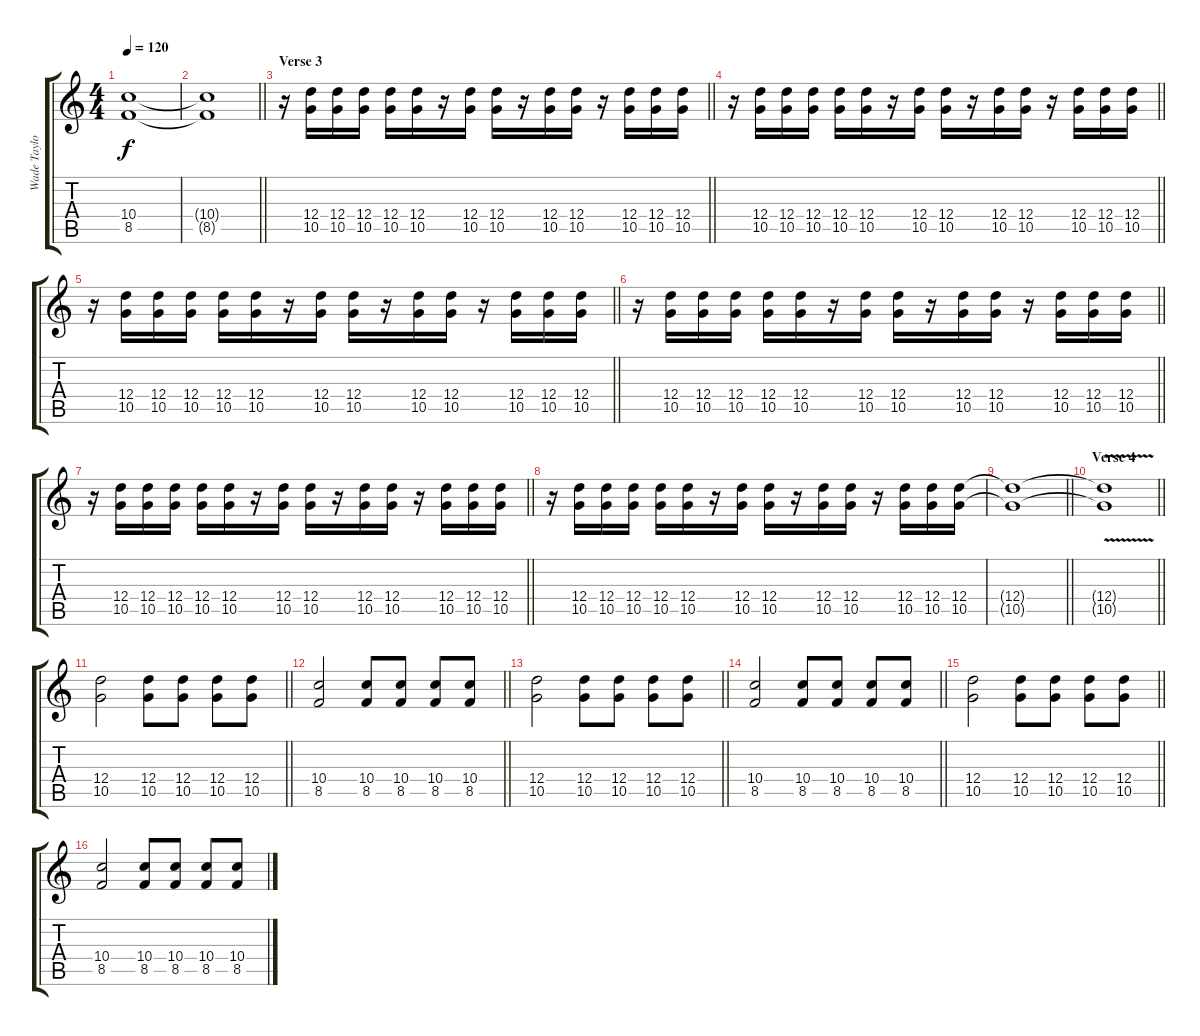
\track ("Wade Taylor" "Wade Taylo") {instrument electricguitarmuted}
\staff {score tabs}
\tuning (E4 B3 G3 D3 A2 E2) {hide}
\ts (4 4)
\tempo 120
\clef g2
\ks c
(10.4 8.5).1{dy f} |
\barLineRight lightlight
(10.4{t} 8.5{t}).1 |
\section ("" "Verse 3")
\barLineRight lightlight
r.16 (12.4 10.5).16 (12.4 10.5).16 (12.4 10.5).16 (12.4 10.5).16 (12.4 10.5).16 r.16 (12.4 10.5).16 (12.4 10.5).16 r.16 (12.4 10.5).16 (12.4 10.5).16 r.16 (12.4 10.5).16 (12.4 10.5).16 (12.4 10.5).16 |
\barLineRight lightlight
r.16 (12.4 10.5).16 (12.4 10.5).16 (12.4 10.5).16 (12.4 10.5).16 (12.4 10.5).16 r.16 (12.4 10.5).16 (12.4 10.5).16 r.16 (12.4 10.5).16 (12.4 10.5).16 r.16 (12.4 10.5).16 (12.4 10.5).16 (12.4 10.5).16 |
\barLineRight lightlight
r.16 (12.4 10.5).16 (12.4 10.5).16 (12.4 10.5).16 (12.4 10.5).16 (12.4 10.5).16 r.16 (12.4 10.5).16 (12.4 10.5).16 r.16 (12.4 10.5).16 (12.4 10.5).16 r.16 (12.4 10.5).16 (12.4 10.5).16 (12.4 10.5).16 |
\barLineRight lightlight
r.16 (12.4 10.5).16 (12.4 10.5).16 (12.4 10.5).16 (12.4 10.5).16 (12.4 10.5).16 r.16 (12.4 10.5).16 (12.4 10.5).16 r.16 (12.4 10.5).16 (12.4 10.5).16 r.16 (12.4 10.5).16 (12.4 10.5).16 (12.4 10.5).16 |
\barLineRight lightlight
r.16 (12.4 10.5).16 (12.4 10.5).16 (12.4 10.5).16 (12.4 10.5).16 (12.4 10.5).16 r.16 (12.4 10.5).16 (12.4 10.5).16 r.16 (12.4 10.5).16 (12.4 10.5).16 r.16 (12.4 10.5).16 (12.4 10.5).16 (12.4 10.5).16 |
r.16 (12.4 10.5).16 (12.4 10.5).16 (12.4 10.5).16 (12.4 10.5).16 (12.4 10.5).16 r.16 (12.4 10.5).16 (12.4 10.5).16 r.16 (12.4 10.5).16 (12.4 10.5).16 r.16 (12.4 10.5).16 (12.4 10.5).16 (12.4 10.5).16 |
\barLineRight lightlight
(12.4{t} 10.5{t}).1 |
\section ("" "Verse 4")
\barLineRight lightlight
(12.4{t} 10.5{v t}).1 |
\barLineRight lightlight
(12.4 10.5).2 (12.4 10.5).8 (12.4 10.5).8 (12.4 10.5).8 (12.4 10.5).8 |
\barLineRight lightlight
(10.4 8.5).2 (10.4 8.5).8 (10.4 8.5).8 (10.4 8.5).8 (10.4 8.5).8 |
\barLineRight lightlight
(12.4 10.5).2 (12.4 10.5).8 (12.4 10.5).8 (12.4 10.5).8 (12.4 10.5).8 |
\barLineRight lightlight
(10.4 8.5).2 (10.4 8.5).8 (10.4 8.5).8 (10.4 8.5).8 (10.4 8.5).8 |
\barLineRight lightlight
(12.4 10.5).2 (12.4 10.5).8 (12.4 10.5).8 (12.4 10.5).8 (12.4 10.5).8 |
(10.4 8.5).2 (10.4 8.5).8 (10.4 8.5).8 (10.4 8.5).8 (10.4 8.5).8
